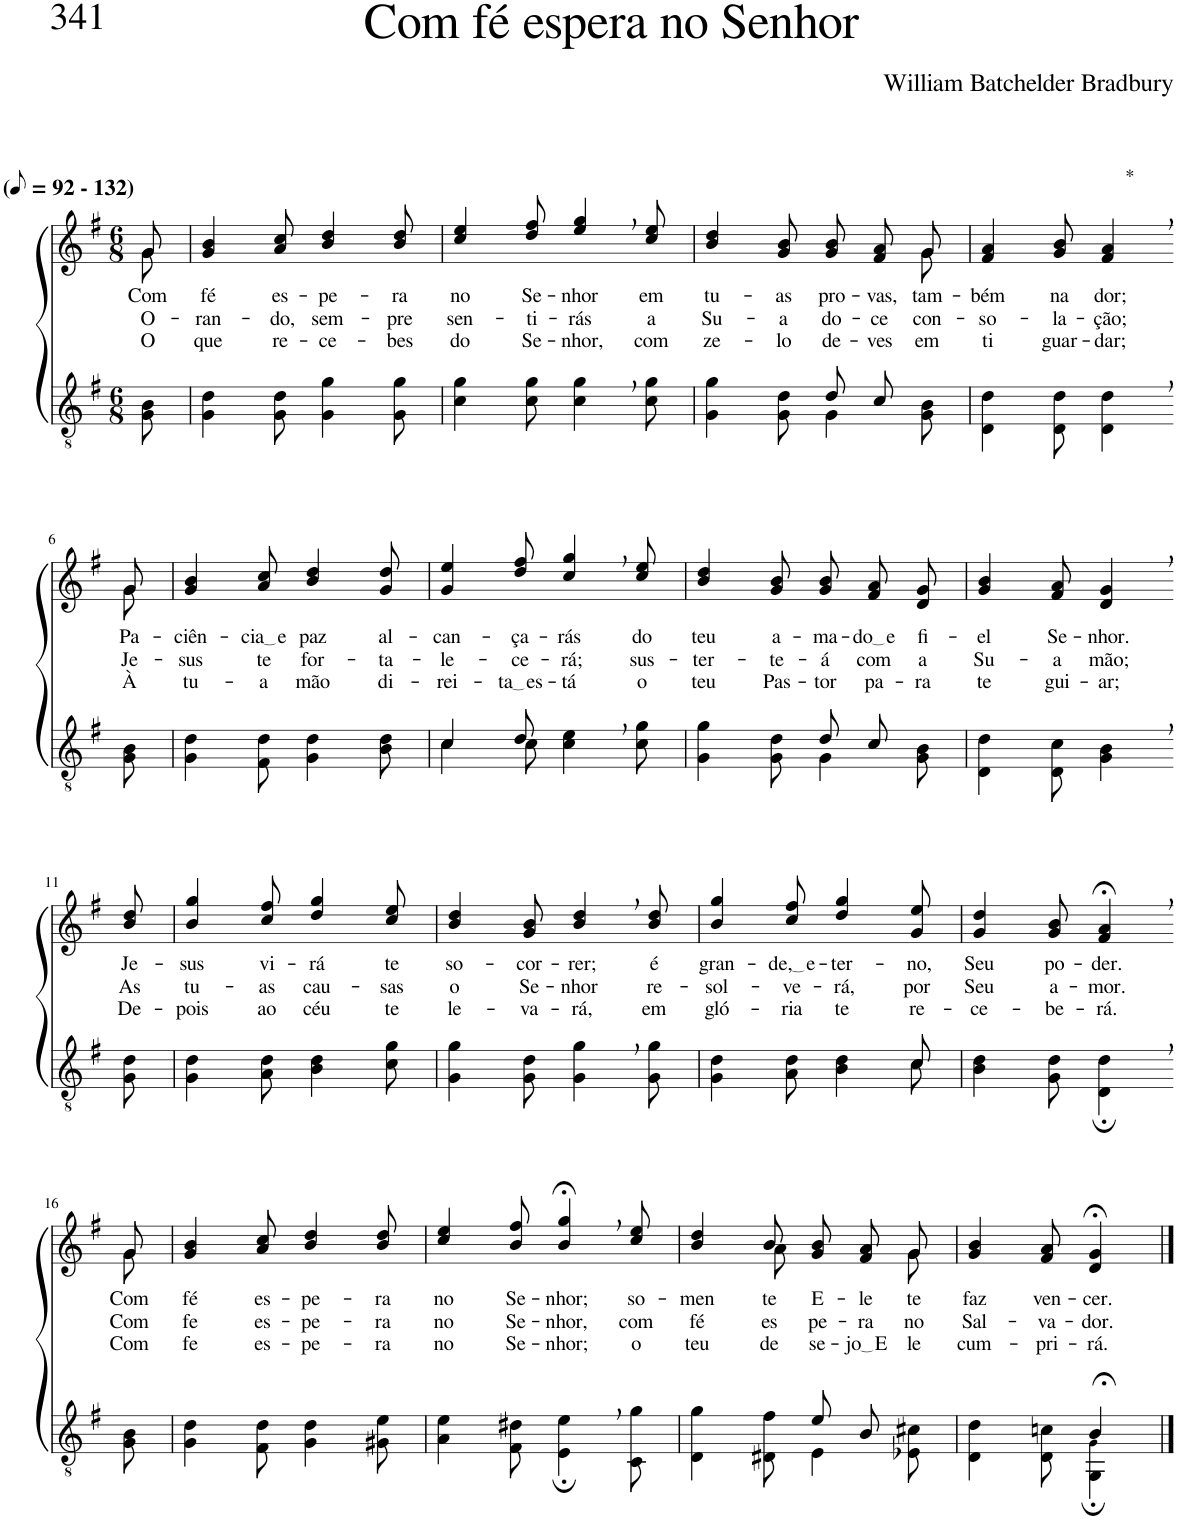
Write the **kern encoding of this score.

**kern	**kern	**text	**text	**text
*part2	*part1	*part1	*part1	*part1
*staff2	*staff1	*staff1	*staff1	*staff1
*I"Parte III e IV	*I"Parte I e II	*	*	*
*clefGv2	*clefG2	*	*	*
*Trd3c5	*Trd3c5	*	*	*
*k[f#]	*k[f#]	*	*	*
*M6/8	*M6/8	*	*	*
*MM46	*MM46	*	*	*
=1	=1	=1	=1	=1
!	!LO:TX:a:B:t=(	!	!	!
!	!LO:TX:a:B:t=- 132)	!	!	!
!	!	!LO:LY:b	!LO:LY:b	!LO:LY:b
*	*^	*	*	*
8G\ 8B\	8g\	8g/	Com	O-	O
=2	=2	=2	=2	=2	=2
!	!	!	!LO:LY:b	!LO:LY:b	!LO:LY:b
*	*v	*v	*	*	*
4G\ 4d\	4g/ 4b/	fé	-ran-	que
!	!	!LO:LY:b	!LO:LY:b	!LO:LY:b
8G\ 8d\	8a/ 8cc/	es-	-do,	re-
!	!	!LO:LY:b	!LO:LY:b	!LO:LY:b
4G\ 4g\	4b/ 4dd/	-pe-	sem-	-ce-
!	!	!LO:LY:b	!LO:LY:b	!LO:LY:b
8G\ 8g\	8b/ 8dd/	-ra	-pre	-bes
=3	=3	=3	=3	=3
!	!	!LO:LY:b	!LO:LY:b	!LO:LY:b
4c\ 4g\	4cc/ 4ee/	no	sen-	do
!	!	!LO:LY:b	!LO:LY:b	!LO:LY:b
8c\ 8g\	8dd/ 8ff#/	Se-	-ti-	Se-
!	!	!LO:LY:b	!LO:LY:b	!LO:LY:b
4c\, 4g\,	4ee/, 4gg/,	-nhor	-rás	-nhor,
!	!	!LO:LY:b	!LO:LY:b	!LO:LY:b
8c\ 8g\	8cc/ 8ee/	em	a	com
=4	=4	=4	=4	=4
*^	*	*	*	*
!	!	!	!LO:LY:b	!LO:LY:b	!LO:LY:b
*	*	*^	*	*	*
4.ryy	4G\ 4g\	4b/ 4dd/	8ryy	tu-	Su-	ze-
!	!	!	!	!LO:LY:b	!LO:LY:b	!LO:LY:b
*	*	*v	*v	*	*	*
.	8G\ 8d\	8g/ 8b/	-as	-a	-lo
!	!	!	!LO:LY:b	!LO:LY:b	!LO:LY:b
8d/L	4G\	8g/ 8b/L	pro-	do-	de-
!	!	!	!LO:LY:b	!LO:LY:b	!LO:LY:b
8c/J	.	8f#/ 8a/	-vas,	-ce	-ves
*	*	*^	*	*	*
!	!	!	!	!LO:LY:b	!LO:LY:b	!LO:LY:b
8ryy	8G\ 8B\	8g/J	8g\	tam-	con-	em
=5	=5	=5	=5	=5	=5	=5
!	!	!	!	!LO:LY:b	!LO:LY:b	!LO:LY:b
*v	*v	*	*	*	*	*
*	*v	*v	*	*	*
4D\ 4d\	4f#/ 4a/	-bém	-so-	ti
!	!	!LO:LY:b	!LO:LY:b	!LO:LY:b
8D\ 8d\	8g/ 8b/	na	-la-	guar-
!	!LO:TX:a:t=*	!	!	!
!	!	!LO:LY:b	!LO:LY:b	!LO:LY:b
4D\, 4d\,	4f#/, 4a/,	dor;	-ção;	-dar;
!!LO:LB:g=z
=6-	=6-	=6-	=6-	=6-
*k[f#]	*	*	*	*
!	!	!LO:LY:b	!LO:LY:b	!LO:LY:b
*	*^	*	*	*
8G\ 8B\	8g\	8g/	Pa-	Je-	À
=7	=7	=7	=7	=7	=7
!	!	!	!LO:LY:b	!LO:LY:b	!LO:LY:b
*	*v	*v	*	*	*
4G\ 4d\	4g/ 4b/	-ciên-	-sus	tu-
!	!	!LO:LY:b	!LO:LY:b	!LO:LY:b
8F#\ 8d\	8a/ 8cc/	cia e	te	-a
!	!	!LO:LY:b	!LO:LY:b	!LO:LY:b
4G\ 4d\	4b/ 4dd/	paz	for-	mão
!	!	!LO:LY:b	!LO:LY:b	!LO:LY:b
8B\ 8d\	8g/ 8dd/	al-	-ta-	di-
=8	=8	=8	=8	=8
*^	*	*	*	*
!	!	!	!LO:LY:b	!LO:LY:b	!LO:LY:b
4c\	4c/	4g/ 4ee/	-can-	-le-	-rei-
!	!	!	!LO:LY:b	!LO:LY:b	!LO:LY:b
8c\	8d/	8dd/ 8ff#/	-ça-	-ce-	ta es
!	!	!	!LO:LY:b	!LO:LY:b	!LO:LY:b
4c\, 4e\,	4.ryy	4cc/, 4gg/,	-rás	-rá;	-tá
!	!	!	!LO:LY:b	!LO:LY:b	!LO:LY:b
8c\ 8g\	.	8cc/ 8ee/	do	sus-	o
=9	=9	=9	=9	=9	=9
!	!	!	!LO:LY:b	!LO:LY:b	!LO:LY:b
4.ryy	4G\ 4g\	4b/ 4dd/	teu	-ter-	teu
!	!	!	!LO:LY:b	!LO:LY:b	!LO:LY:b
.	8G\ 8d\	8g/ 8b/	a-	-te-	Pas-
!	!	!	!LO:LY:b	!LO:LY:b	!LO:LY:b
8d/L	4G\	8g/ 8b/L	-ma-	-á	-tor
!	!	!	!LO:LY:b	!LO:LY:b	!LO:LY:b
8c/J	.	8f#/ 8a/	do e	com	pa-
!	!	!	!LO:LY:b	!LO:LY:b	!LO:LY:b
8ryy	8G\ 8B\	8d/ 8g/J	fi-	a	-ra
=10	=10	=10	=10	=10	=10
!	!	!	!LO:LY:b	!LO:LY:b	!LO:LY:b
*v	*v	*	*	*	*
4D\ 4d\	4g/ 4b/	-el	Su-	te
!	!	!LO:LY:b	!LO:LY:b	!LO:LY:b
8D\ 8c\	8f#/ 8a/	Se-	-a	gui-
!	!	!LO:LY:b	!LO:LY:b	!LO:LY:b
4G\, 4B\,	4d/, 4g/,	-nhor.	mão;	-ar;
!!LO:LB:g=z
=11-	=11-	=11-	=11-	=11-
!	!	!LO:LY:b	!LO:LY:b	!LO:LY:b
8G\ 8d\	8b/ 8dd/	Je-	As	De-
=12	=12	=12	=12	=12
!	!	!LO:LY:b	!LO:LY:b	!LO:LY:b
4G\ 4d\	4b/ 4gg/	-sus	tu-	-pois
!	!	!LO:LY:b	!LO:LY:b	!LO:LY:b
8A\ 8d\	8cc/ 8ff#/	vi-	-as	ao
!	!	!LO:LY:b	!LO:LY:b	!LO:LY:b
4B\ 4d\	4dd/ 4gg/	-rá	cau-	céu
!	!	!LO:LY:b	!LO:LY:b	!LO:LY:b
8c\ 8g\	8cc/ 8ee/	te	-sas	te
=13	=13	=13	=13	=13
!	!	!LO:LY:b	!LO:LY:b	!LO:LY:b
4G\ 4g\	4b/ 4dd/	so-	o	le-
!	!	!LO:LY:b	!LO:LY:b	!LO:LY:b
8G\ 8d\	8g/ 8b/	-cor-	Se-	-va-
!	!	!LO:LY:b	!LO:LY:b	!LO:LY:b
4G\, 4g\,	4b/, 4dd/,	-rer;	-nhor	-rá,
!	!	!LO:LY:b	!LO:LY:b	!LO:LY:b
8G\ 8g\	8b/ 8dd/	é	re-	em
=14	=14	=14	=14	=14
*^	*	*	*	*
!	!	!	!LO:LY:b	!LO:LY:b	!LO:LY:b
2ryy	4G\ 4d\	4b/ 4gg/	gran-	-sol-	gló-
!	!	!	!LO:LY:b	!LO:LY:b	!LO:LY:b
.	8A\ 8d\	8cc/ 8ff#/	de, e	-ve-	-ria
!	!	!	!LO:LY:b	!LO:LY:b	!LO:LY:b
.	4B\ 4d\	4dd/ 4gg/	-ter-	-rá,	te
8ryy	.	.	.	.	.
!	!	!	!LO:LY:b	!LO:LY:b	!LO:LY:b
8c/	8c\	8g/ 8ee/	-no,	por	re-
=15	=15	=15	=15	=15	=15
!	!	!	!LO:LY:b	!LO:LY:b	!LO:LY:b
*v	*v	*	*	*	*
4B\ 4d\	4g/ 4dd/	Seu	Seu	-ce-
!	!	!LO:LY:b	!LO:LY:b	!LO:LY:b
8G\ 8d\	8g/ 8b/	po-	a-	-be-
!	!	!LO:LY:b	!LO:LY:b	!LO:LY:b
4D\;, 4d\;,	4f#/;<, 4a/;<,	-der.	-mor.	-rá.
!!LO:LB:g=z
=16-	=16-	=16-	=16-	=16-
!	!	!LO:LY:b	!LO:LY:b	!LO:LY:b
*	*^	*	*	*
8G\ 8B\	8g\	8g/	Com	Com	Com
=17	=17	=17	=17	=17	=17
!	!	!	!LO:LY:b	!LO:LY:b	!LO:LY:b
*	*v	*v	*	*	*
4G\ 4d\	4g/ 4b/	fé	fe	fe
!	!	!LO:LY:b	!LO:LY:b	!LO:LY:b
8F#\ 8d\	8a/ 8cc/	es-	es-	es-
!	!	!LO:LY:b	!LO:LY:b	!LO:LY:b
4G\ 4d\	4b/ 4dd/	-pe-	-pe-	-pe-
!	!	!LO:LY:b	!LO:LY:b	!LO:LY:b
8G#X\ 8e\	8b/ 8dd/	-ra	-ra	-ra
=18	=18	=18	=18	=18
!	!	!LO:LY:b	!LO:LY:b	!LO:LY:b
4A\ 4e\	4cc/ 4ee/	no	no	no
!	!	!LO:LY:b	!LO:LY:b	!LO:LY:b
8F#\ 8d#X\	8b/ 8ff#/	Se-	Se-	Se-
!	!	!LO:LY:b	!LO:LY:b	!LO:LY:b
4E\;, 4e\;,	4b/;<, 4gg/;<,	-nhor;	-nhor,	-nhor;
!	!	!LO:LY:b	!LO:LY:b	!LO:LY:b
8C\ 8g\	8cc/ 8ee/	so-	com	o
=19	=19	=19	=19	=19
*^	*	*	*	*
!	!	!	!LO:LY:b	!LO:LY:b	!LO:LY:b
*	*	*^	*	*	*
4.ryy	4D\ 4g\	4b/ 4dd/	4ryy	-men-	fé	teu
!	!	!	!	!LO:LY:b	!LO:LY:b	!LO:LY:b
.	8D#X\ 8f#\	8b/	8a\	-te	es-	de-
!	!	!	!	!LO:LY:b	!LO:LY:b	!LO:LY:b
8e/L	4E\	8g/ 8b/L	4ryy	E-	-pe-	-se-
!	!	!	!	!LO:LY:b	!LO:LY:b	!LO:LY:b
8B/J	.	8f#/ 8a/	.	-le	-ra	jo E
!	!	!	!	!LO:LY:b	!LO:LY:b	!LO:LY:b
8ryy	8E-X\ 8c#X\	8g/J	8g\	te	no	-le
=20	=20	=20	=20	=20	=20	=20
!	!	!	!	!LO:LY:b	!LO:LY:b	!LO:LY:b
*	*	*v	*v	*	*	*
4.ryy	4D\ 4d\	4g/ 4b/	faz	Sal-	cum-
!	!	!	!LO:LY:b	!LO:LY:b	!LO:LY:b
.	8D\ 8cn\	8f#/ 8a/	ven-	-va-	-pri-
!	!	!	!LO:LY:b	!LO:LY:b	!LO:LY:b
4B;</	4GG\; 4G!\;	4d/;< 4g/;<	-cer.	-dor.	-rá.
*v	*v	*	*	*	*
==	==	==	==	==
*-	*-	*-	*-	*-
